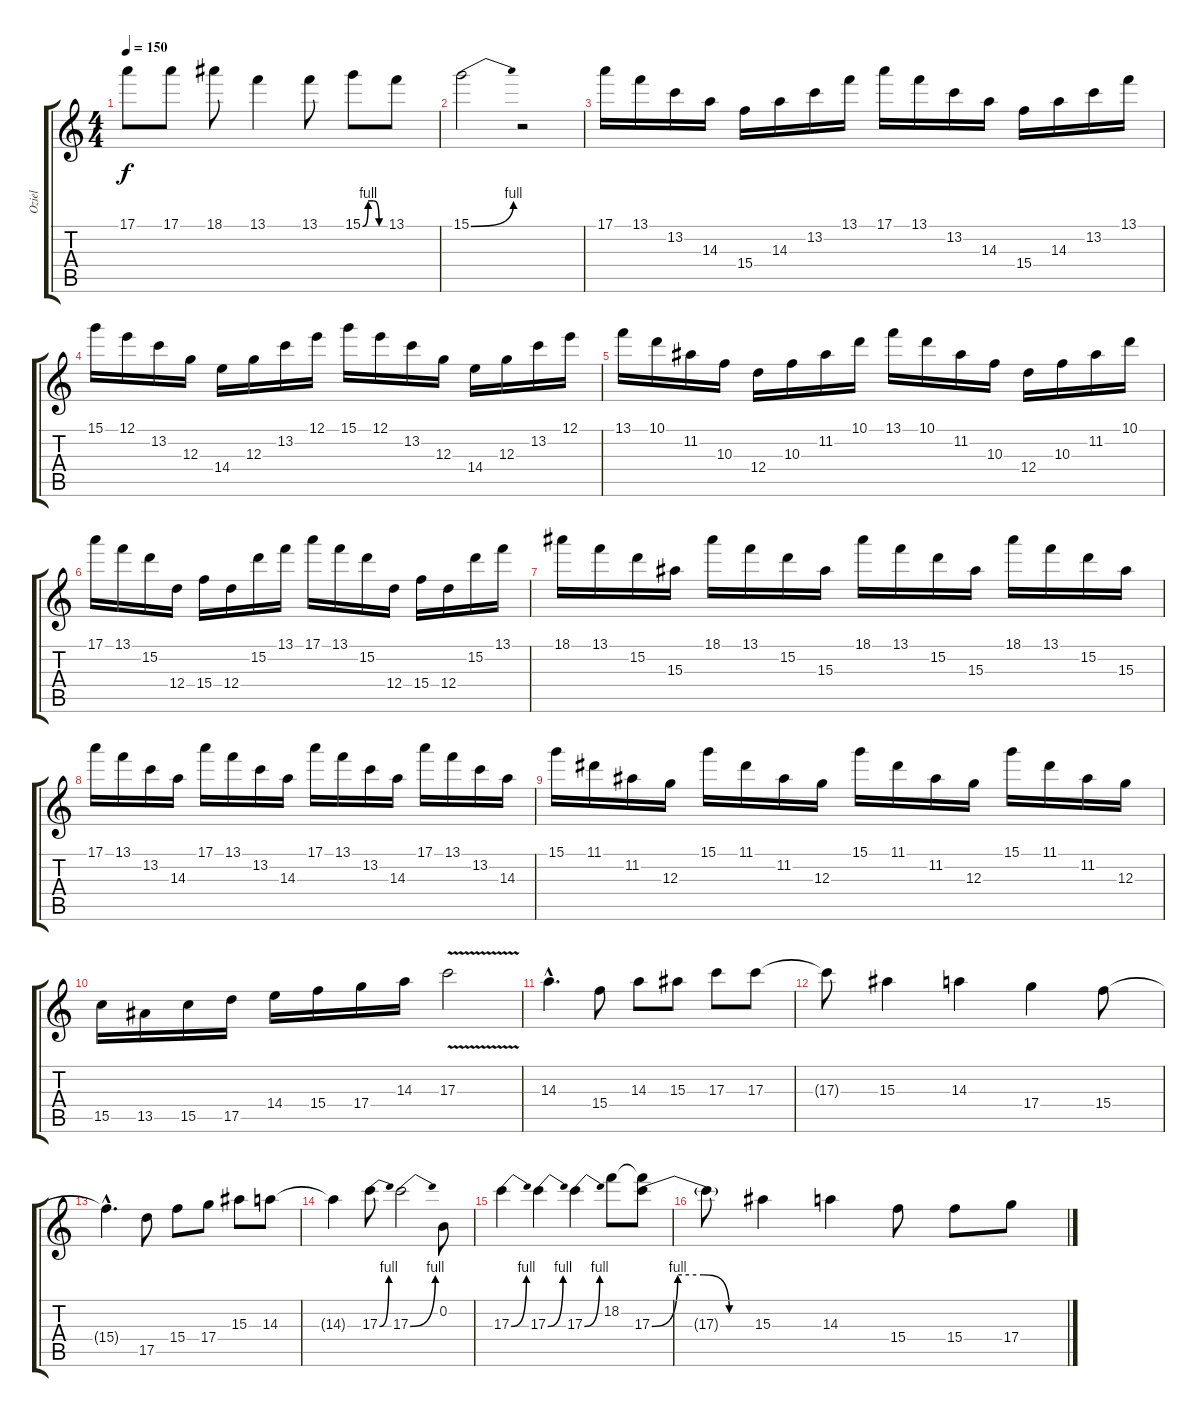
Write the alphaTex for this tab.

\track ("Oziel" "Oziel") {instrument overdrivenguitar}
\staff {score tabs}
\tuning (E4 B3 G3 D3 A2 E2) {hide}
\ts (4 4)
\tempo 150
\clef g2
\ks c
17.1{t}.8{dy f} 17.1.8 18.1.8 13.1.4 13.1.8 15.1{be (custom 0 0 15 4 30 4 45 0 60 0)}.8 13.1.8 |
15.1{be (bend 0 0 60 4)}.2 r.2 |
17.1.16 13.1.16 13.2.16 14.3.16 15.4.16 14.3.16 13.2.16 13.1.16 17.1.16 13.1.16 13.2.16 14.3.16 15.4.16 14.3.16 13.2.16 13.1.16 |
15.1.16 12.1.16 13.2.16 12.3.16 14.4.16 12.3.16 13.2.16 12.1.16 15.1.16 12.1.16 13.2.16 12.3.16 14.4.16 12.3.16 13.2.16 12.1.16 |
13.1.16 10.1.16 11.2.16 10.3.16 12.4.16 10.3.16 11.2.16 10.1.16 13.1.16 10.1.16 11.2.16 10.3.16 12.4.16 10.3.16 11.2.16 10.1.16 |
17.1.16 13.1.16 15.2.16 12.4.16 15.4.16 12.4.16 15.2.16 13.1.16 17.1.16 13.1.16 15.2.16 12.4.16 15.4.16 12.4.16 15.2.16 13.1.16 |
18.1.16 13.1.16 15.2.16 15.3.16 18.1.16 13.1.16 15.2.16 15.3.16 18.1.16 13.1.16 15.2.16 15.3.16 18.1.16 13.1.16 15.2.16 15.3.16 |
17.1.16 13.1.16 13.2.16 14.3.16 17.1.16 13.1.16 13.2.16 14.3.16 17.1.16 13.1.16 13.2.16 14.3.16 17.1.16 13.1.16 13.2.16 14.3.16 |
15.1.16 11.1.16 11.2.16 12.3.16 15.1.16 11.1.16 11.2.16 12.3.16 15.1.16 11.1.16 11.2.16 12.3.16 15.1.16 11.1.16 11.2.16 12.3.16 |
15.5.16 13.5.16 15.5.16 17.5.16 14.4.16 15.4.16 17.4.16 14.3.16 17.3{v}.2 |
14.3{hac}.4{d} 15.4.8 14.3.8 15.3.8 17.3.8 17.3.8 |
17.3{t}.8 15.3.4 14.3.4 17.4.4 15.4.8 |
15.4{hac t}.4{d} 17.5.8 15.4.8 17.4.8 15.3.8 14.3.8 |
14.3{t}.4 17.3{be (bend 0 0 60 4)}.8 17.3{be (bend 0 0 60 4)}.2 0.2.8 |
17.3{be (bend 0 0 60 4)}.4 17.3{be (bend 0 0 60 4)}.4 17.3{be (bend 0 0 60 4)}.4 18.2.8 (18.2{t} 17.3{be (custom 0 0 15 4 30 4 45 0 60 0)}).8 |
17.3{t}.8 15.3.4 14.3.4 15.4.8 15.4.8 17.4.8
